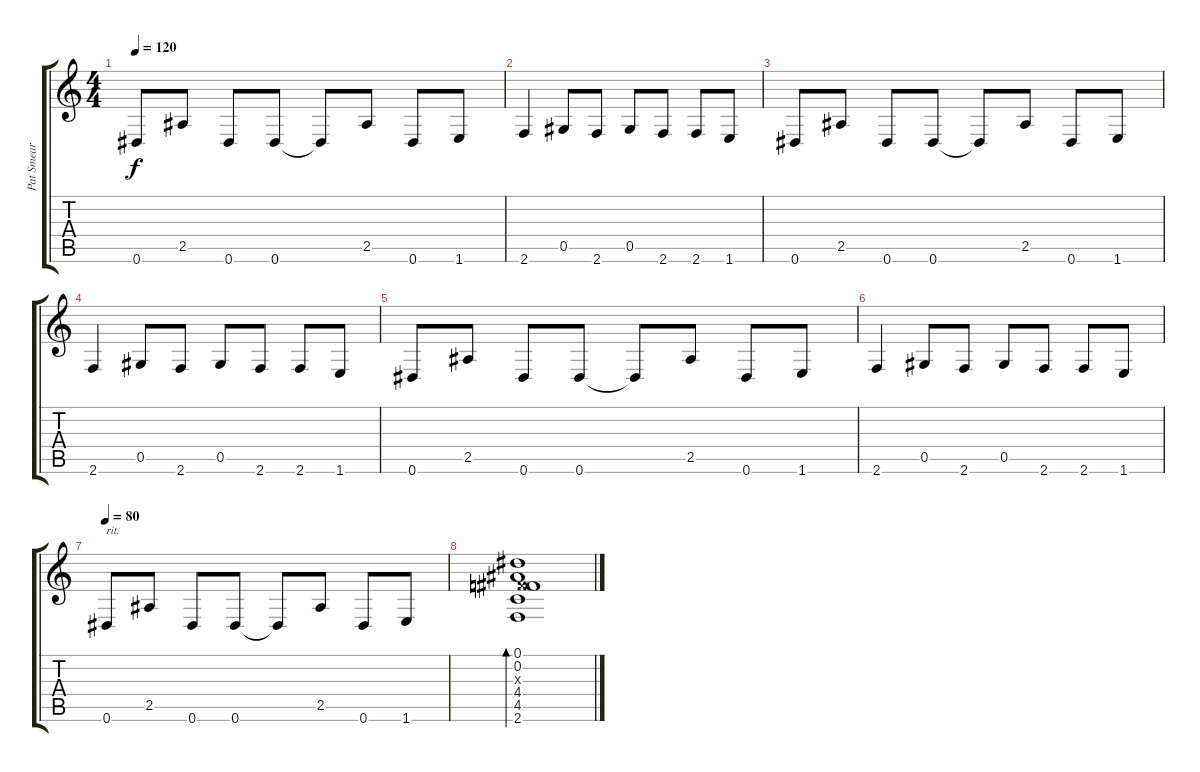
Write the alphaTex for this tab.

\track ("Pat Smear" "Pat Smear") {instrument acousticguitarsteel}
\staff {score tabs}
\tuning (Eb4 Bb3 Gb3 Db3 Ab2 Eb2) {hide}
\ts (4 4)
\tempo 120
\clef g2
\ks c
0.6.8{dy f} 2.5.8 0.6.8 0.6.8 0.6{t}.8 2.5.8 0.6.8 1.6.8 |
2.6.4 0.5.8 2.6.8 0.5.8 2.6.8 2.6.8 1.6.8 |
0.6.8 2.5.8 0.6.8 0.6.8 0.6{t}.8 2.5.8 0.6.8 1.6.8 |
2.6.4 0.5.8 2.6.8 0.5.8 2.6.8 2.6.8 1.6.8 |
0.6.8 2.5.8 0.6.8 0.6.8 0.6{t}.8 2.5.8 0.6.8 1.6.8 |
2.6.4 0.5.8 2.6.8 0.5.8 2.6.8 2.6.8 1.6.8 |
\tempo 80
0.6.8{txt "rit."} 2.5.8 0.6.8 0.6.8 0.6{t}.8 2.5.8 0.6.8 1.6.8 |
(0.1 0.2 0.3{x} 4.4 4.5 2.6).1{bd 60}
